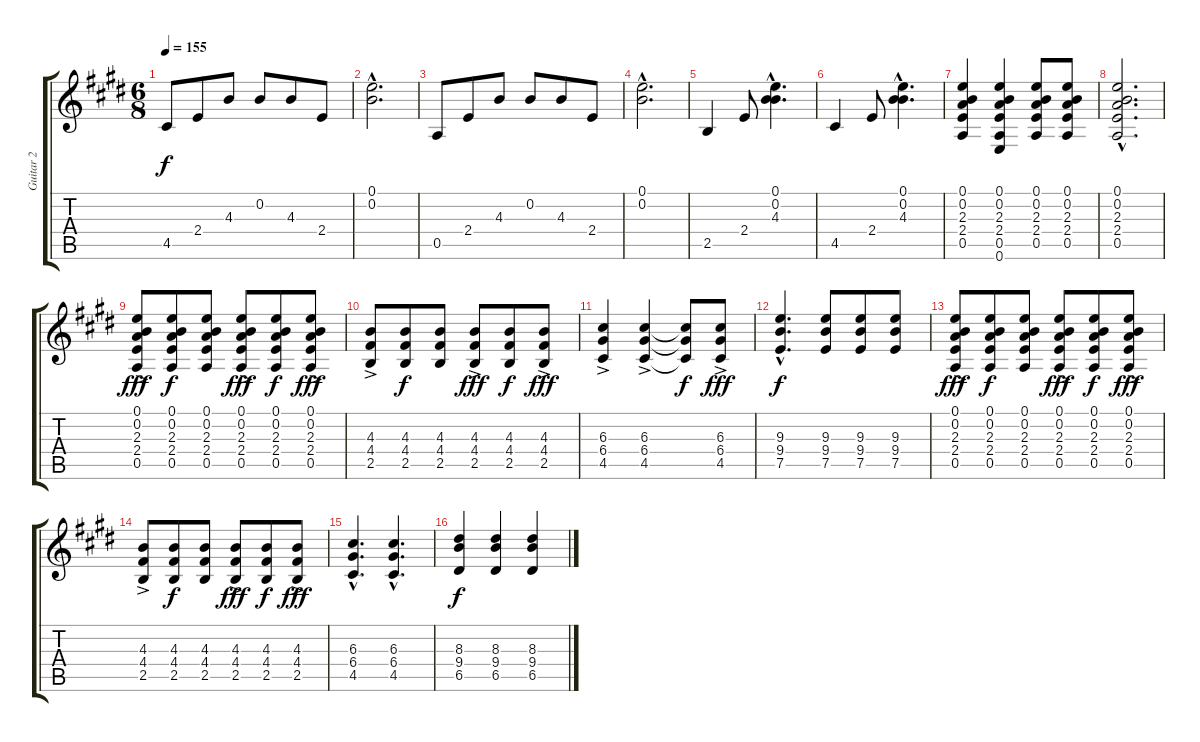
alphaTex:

\track ("Guitar 2" "Guitar 2") {instrument acousticguitarsteel}
\staff {score tabs}
\tuning (E4 B3 G3 D3 A2 E2) {hide}
\ts (6 8)
\tempo 155
\clef g2
\ks e
4.5.8{dy f} 2.4.8 4.3.8 0.2.8 4.3.8 2.4.8 |
(0.1{hac} 0.2{hac}).2{d} |
0.5.8 2.4.8 4.3.8 0.2.8 4.3.8 2.4.8 |
(0.1{hac} 0.2{hac}).2{d} |
2.5.4 2.4.8 (0.1{hac} 0.2{hac} 4.3{hac}).4{d} |
4.5.4 2.4.8 (0.1{hac} 0.2{hac} 4.3{hac}).4{d} |
(0.1 0.2 2.3 2.4 0.5).4 (0.1 0.2 2.3 2.4 0.5 0.6).4 (0.1 0.2 2.3 2.4 0.5).8 (0.1 0.2 2.3 2.4 0.5).8 |
(0.1{hac} 0.2{hac} 2.3{hac} 2.4{hac} 0.5{hac}).2{d} |
(0.1{ac} 0.2 2.3 2.4 0.5).8{dy fff} (0.1 0.2 2.3 2.4 0.5).8{dy f} (0.1 0.2 2.3 2.4 0.5).8 (0.1{ac} 0.2 2.3 2.4 0.5).8{dy fff} (0.1 0.2 2.3 2.4 0.5).8{dy f} (0.1{ac} 0.2 2.3 2.4 0.5).8{dy fff} |
(4.3 4.4{ac} 2.5).8 (4.3 4.4 2.5).8{dy f} (4.3 4.4 2.5).8 (4.3 4.4{ac} 2.5).8{dy fff} (4.3 4.4 2.5).8{dy f} (4.3 4.4{ac} 2.5).8{dy fff} |
(6.3 6.4{ac} 4.5).4 (6.3 6.4{ac} 4.5).4 (6.3{t} 6.4{t} 4.5{t}).8{dy f} (6.3 6.4{ac} 4.5).8{dy fff} |
(9.3{hac} 9.4{hac} 7.5{hac}).4{d dy f} (9.3 9.4 7.5).8 (9.3 9.4 7.5).8 (9.3 9.4 7.5).8 |
(0.1{ac} 0.2 2.3 2.4 0.5).8{dy fff} (0.1 0.2 2.3 2.4 0.5).8{dy f} (0.1 0.2 2.3 2.4 0.5).8 (0.1{ac} 0.2 2.3 2.4 0.5).8{dy fff} (0.1 0.2 2.3 2.4 0.5).8{dy f} (0.1{ac} 0.2 2.3 2.4 0.5).8{dy fff} |
(4.3 4.4{ac} 2.5).8 (4.3 4.4 2.5).8{dy f} (4.3 4.4 2.5).8 (4.3 4.4{ac} 2.5).8{dy fff} (4.3 4.4 2.5).8{dy f} (4.3 4.4{ac} 2.5).8{dy fff} |
(6.3{hac} 6.4{hac} 4.5{hac}).4{d} (6.3{hac} 6.4{hac} 4.5{hac}).4{d} |
(8.3 9.4 6.5).4{dy f} (8.3 9.4 6.5).4 (8.3 9.4 6.5).4
